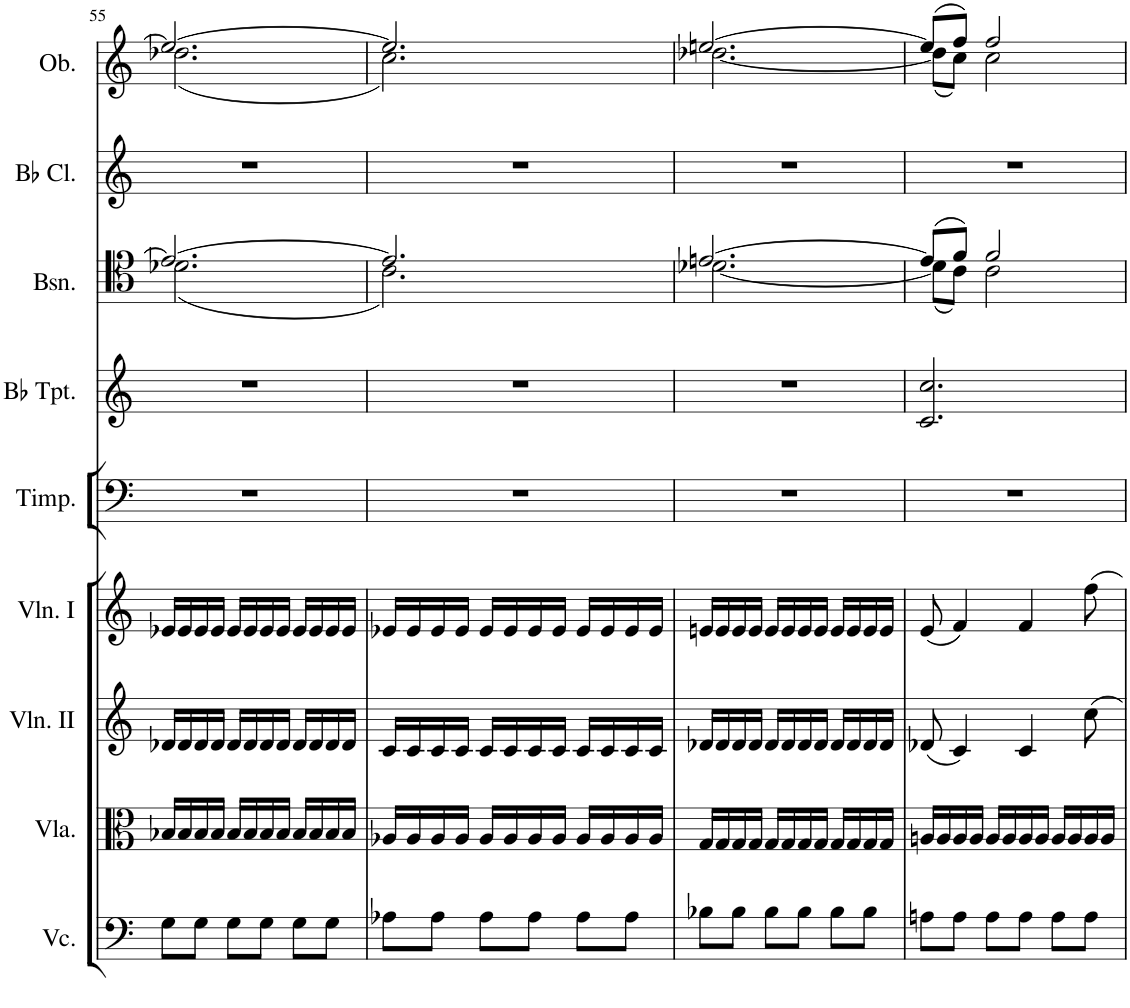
**kern	**kern	**kern	**kern	**kern	**kern	**kern	**kern	**kern
*part9	*part8	*part7	*part6	*part5	*part4	*part3	*part2	*part1
*staff9	*staff8	*staff7	*staff6	*staff5	*staff4	*staff3	*staff2	*staff1
*I"Violoncellos	*I"Violas	*I"Violins II	*I"Violins I	*I"Timpani	*I"Trumpets in Bb	*I"Bassoons	*I"Clarinets in Bb	*I"Oboes
*I'Vc.	*I'Vla.	*I'Vln. II	*I'Vln. I	*I'Timp.	*	*I'Bsn.	*	*I'Ob.
!!LO:PB:g=z
*clefF4	*clefC3	*clefG2	*clefG2	*clefF4	*clefG2	*clefC4	*clefG2	*clefG2
*	*	*	*	*	*ITrd1c2	*	*ITrd1c2	*
*k[]	*k[]	*k[]	*k[]	*k[]	*k[]	*k[]	*k[]	*k[]
*M3/4	*M3/4	*M3/4	*M3/4	*M3/4	*M3/4	*M3/4	*M3/4	*M3/4
=55	=55	=55	=55	=55	=55	=55	=55	=55
*	*	*	*	*	*	*^	*	*^
8G\L	16B-X/LL	16d-X/LL	16e-X/LL	2.r	2.r	2.e-/_	(2.d-X\	2.r	2.ee-/_	(2.dd-X\
.	16B-/	16d-/	16e-/	.	.	.	.	.	.	.
8G\J	16B-/	16d-/	16e-/	.	.	.	.	.	.	.
.	16B-/JJ	16d-/JJ	16e-/JJ	.	.	.	.	.	.	.
8G\L	16B-/LL	16d-/LL	16e-/LL	.	.	.	.	.	.	.
.	16B-/	16d-/	16e-/	.	.	.	.	.	.	.
8G\J	16B-/	16d-/	16e-/	.	.	.	.	.	.	.
.	16B-/JJ	16d-/JJ	16e-/JJ	.	.	.	.	.	.	.
8G\L	16B-/LL	16d-/LL	16e-/LL	.	.	.	.	.	.	.
.	16B-/	16d-/	16e-/	.	.	.	.	.	.	.
8G\J	16B-/	16d-/	16e-/	.	.	.	.	.	.	.
.	16B-/JJ	16d-/JJ	16e-/JJ	.	.	.	.	.	.	.
=56	=56	=56	=56	=56	=56	=56	=56	=56	=56	=56
8A-X\L	16A-X/LL	16c/LL	16e-X/LL	2.r	2.r	2.e-/]	2.c\)	2.r	2.ee-/]	2.cc\)
.	16A-/	16c/	16e-/	.	.	.	.	.	.	.
8A-\J	16A-/	16c/	16e-/	.	.	.	.	.	.	.
.	16A-/JJ	16c/JJ	16e-/JJ	.	.	.	.	.	.	.
8A-\L	16A-/LL	16c/LL	16e-/LL	.	.	.	.	.	.	.
.	16A-/	16c/	16e-/	.	.	.	.	.	.	.
8A-\J	16A-/	16c/	16e-/	.	.	.	.	.	.	.
.	16A-/JJ	16c/JJ	16e-/JJ	.	.	.	.	.	.	.
8A-\L	16A-/LL	16c/LL	16e-/LL	.	.	.	.	.	.	.
.	16A-/	16c/	16e-/	.	.	.	.	.	.	.
8A-\J	16A-/	16c/	16e-/	.	.	.	.	.	.	.
.	16A-/JJ	16c/JJ	16e-/JJ	.	.	.	.	.	.	.
=57	=57	=57	=57	=57	=57	=57	=57	=57	=57	=57
8B-X\L	16G/LL	16d-X/LL	16en/LL	2.r	2.r	[2.en/	[2.d-X\	2.r	[2.een/	[2.dd-X\
.	16G/	16d-/	16e/	.	.	.	.	.	.	.
8B-\J	16G/	16d-/	16e/	.	.	.	.	.	.	.
.	16G/JJ	16d-/JJ	16e/JJ	.	.	.	.	.	.	.
8B-\L	16G/LL	16d-/LL	16e/LL	.	.	.	.	.	.	.
.	16G/	16d-/	16e/	.	.	.	.	.	.	.
8B-\J	16G/	16d-/	16e/	.	.	.	.	.	.	.
.	16G/JJ	16d-/JJ	16e/JJ	.	.	.	.	.	.	.
8B-\L	16G/LL	16d-/LL	16e/LL	.	.	.	.	.	.	.
.	16G/	16d-/	16e/	.	.	.	.	.	.	.
8B-\J	16G/	16d-/	16e/	.	.	.	.	.	.	.
.	16G/JJ	16d-/JJ	16e/JJ	.	.	.	.	.	.	.
=58	=58	=58	=58	=58	=58	=58	=58	=58	=58	=58
8An\L	16An/LL	(8d-X/	(8e/	2.r	2.c/ 2.cc/	(8e/L]	(8d-\L]	2.r	(8ee/L]	(8dd-\L]
.	16A/	.	.	.	.	.	.	.	.	.
8A\J	16A/	4c/)	4f/)	.	.	8f/J)	8c\J)	.	8ff/J)	8cc\J)
.	16A/JJ	.	.	.	.	.	.	.	.	.
8A\L	16A/LL	.	.	.	.	2f/	2c\	.	2ff/	2cc\
.	16A/	.	.	.	.	.	.	.	.	.
8A\J	16A/	4c/	4f/	.	.	.	.	.	.	.
.	16A/JJ	.	.	.	.	.	.	.	.	.
8A\L	16A/LL	.	.	.	.	.	.	.	.	.
.	16A/	.	.	.	.	.	.	.	.	.
8A\J	16A/	8cc\	8ff\	.	.	.	.	.	.	.
.	16A/JJ	.	.	.	.	.	.	.	.	.
*	*	*	*	*	*	*v	*v	*	*v	*v
=	=	=	=	=	=	=	=	=
*-	*-	*-	*-	*-	*-	*-	*-	*-
